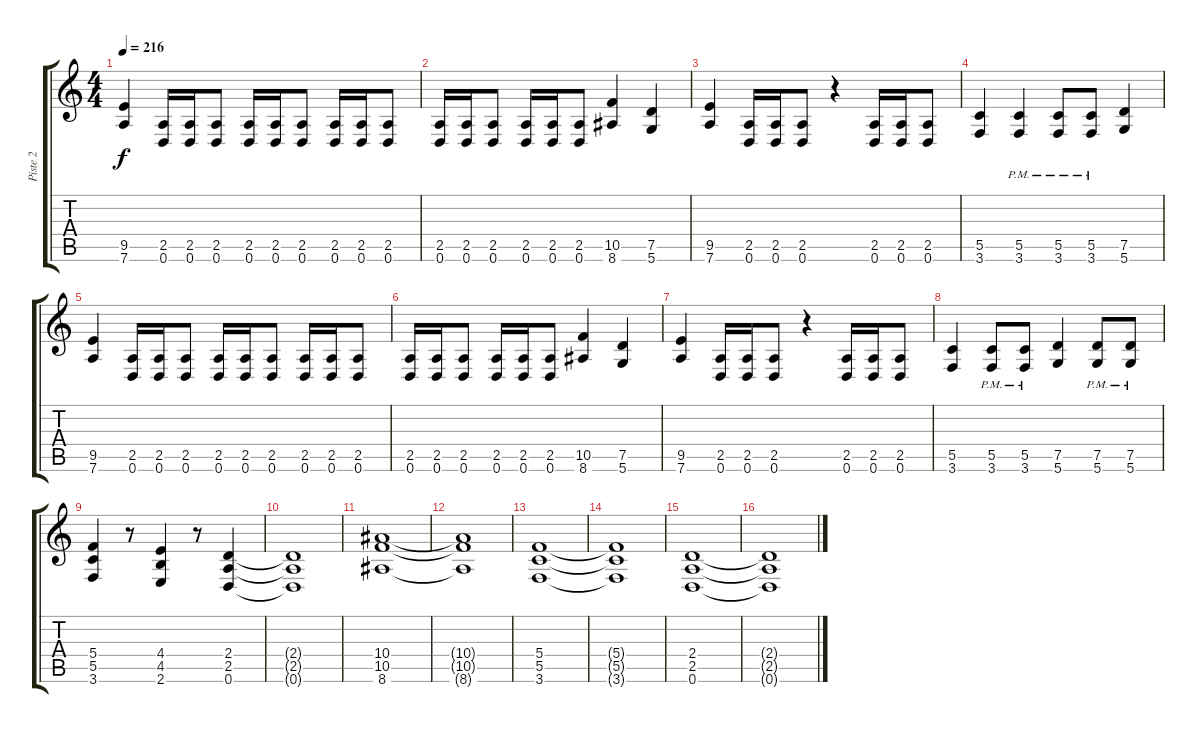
\track ("Piste 2" "Piste 2") {instrument overdrivenguitar}
\staff {score tabs}
\tuning (D4 A3 F3 C3 G2 D2) {hide}
\ts (4 4)
\tempo 216
\clef g2
\ks c
(9.5 7.6).4{dy f} (2.5 0.6).16 (2.5 0.6).16 (2.5 0.6).8 (2.5 0.6).16 (2.5 0.6).16 (2.5 0.6).8 (2.5 0.6).16 (2.5 0.6).16 (2.5 0.6).8 |
(2.5 0.6).16 (2.5 0.6).16 (2.5 0.6).8 (2.5 0.6).16 (2.5 0.6).16 (2.5 0.6).8 (10.5 8.6).4 (7.5 5.6).4 |
(9.5 7.6).4 (2.5 0.6).16 (2.5 0.6).16 (2.5 0.6).8 r.4 (2.5 0.6).16 (2.5 0.6).16 (2.5 0.6).8 |
(5.5 3.6).4 (5.5{pm} 3.6{pm}).4 (5.5{pm} 3.6{pm}).8 (5.5{pm} 3.6{pm}).8 (7.5 5.6).4 |
(9.5 7.6).4 (2.5 0.6).16 (2.5 0.6).16 (2.5 0.6).8 (2.5 0.6).16 (2.5 0.6).16 (2.5 0.6).8 (2.5 0.6).16 (2.5 0.6).16 (2.5 0.6).8 |
(2.5 0.6).16 (2.5 0.6).16 (2.5 0.6).8 (2.5 0.6).16 (2.5 0.6).16 (2.5 0.6).8 (10.5 8.6).4 (7.5 5.6).4 |
(9.5 7.6).4 (2.5 0.6).16 (2.5 0.6).16 (2.5 0.6).8 r.4 (2.5 0.6).16 (2.5 0.6).16 (2.5 0.6).8 |
(5.5 3.6).4 (5.5{pm} 3.6{pm}).8 (5.5{pm} 3.6{pm}).8 (7.5 5.6).4 (7.5{pm} 5.6{pm}).8 (7.5{pm} 5.6{pm}).8 |
(5.4 5.5 3.6).4 r.8 (4.4 4.5 2.6).4 r.8 (2.4 2.5 0.6).4 |
(2.4{t} 2.5{t} 0.6{t}).1 |
(10.4 10.5 8.6).1 |
(10.4{t} 10.5{t} 8.6{t}).1 |
(5.4 5.5 3.6).1 |
(5.4{t} 5.5{t} 3.6{t}).1 |
(2.4 2.5 0.6).1 |
(2.4{t} 2.5{t} 0.6{t}).1
